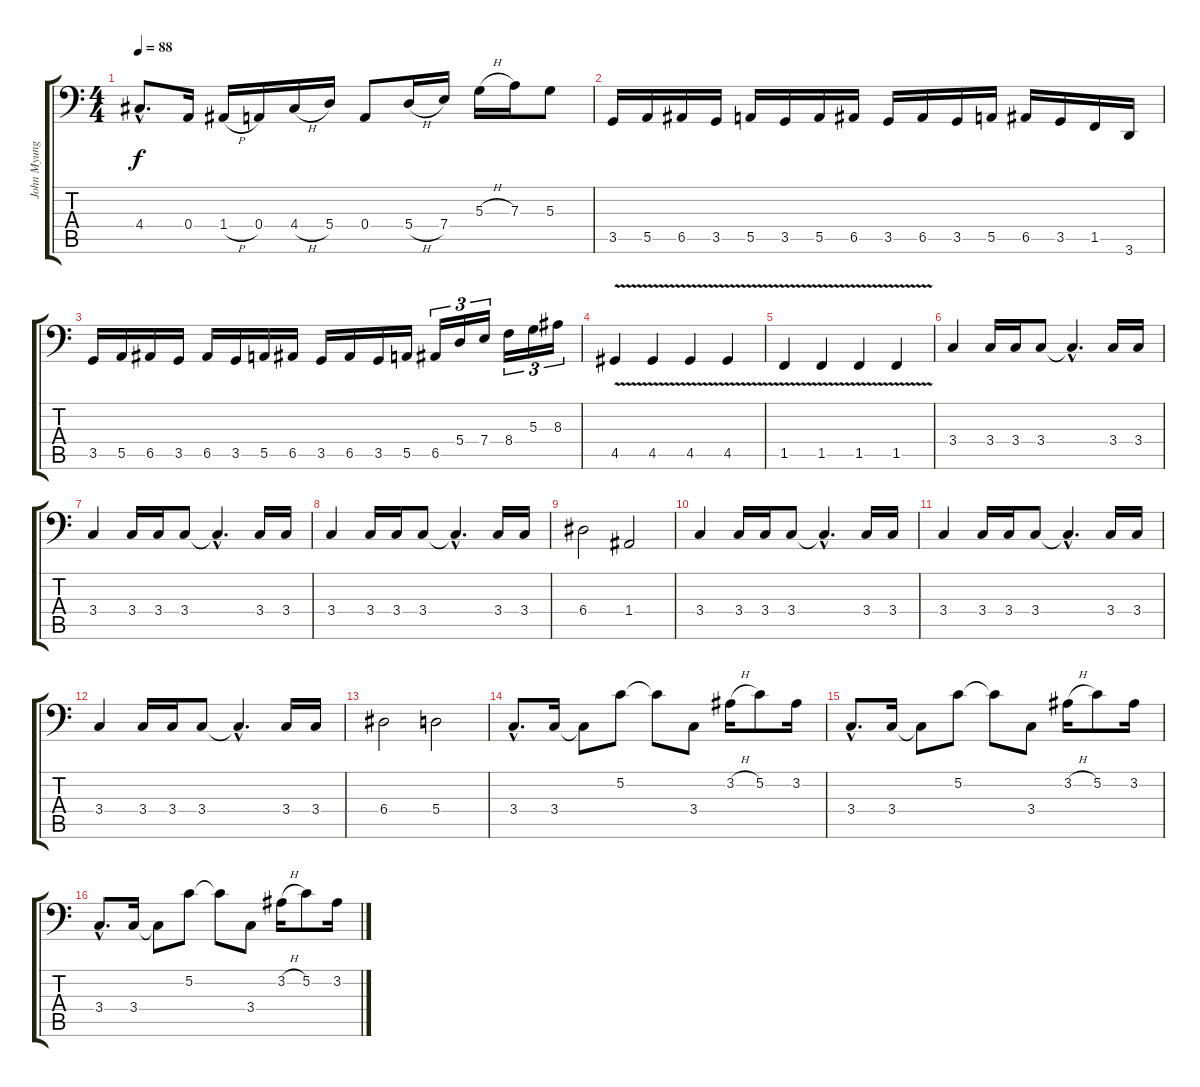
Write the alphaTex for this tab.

\track ("John Myung" "John Myung") {instrument electricbassfinger}
\staff {score tabs}
\tuning (C3 G2 D2 A1 E1 B0) {hide}
\ts (4 4)
\tempo 88
\clef f4
\ks c
4.4{hac}.8{d dy f} 0.4.16 1.4{h}.16 0.4.16 4.4{h}.16 5.4.16 0.4.8 5.4{h}.16 7.4.16 5.3{h}.16 7.3.16 5.3.8 |
3.5.16 5.5.16 6.5.16 3.5.16 5.5.16 3.5.16 5.5.16 6.5.16 3.5.16 6.5.16 3.5.16 5.5.16 6.5.16 3.5.16 1.5.16 3.6.16 |
3.5.16 5.5.16 6.5.16 3.5.16 6.5.16 3.5.16 5.5.16 6.5.16 3.5.16 6.5.16 3.5.16 5.5.16 6.5.16{tu (3 2)} 5.4.16{tu (3 2)} 7.4.16{tu (3 2)} 8.4.16{tu (3 2)} 5.3.16{tu (3 2)} 8.3.16{tu (3 2)} |
4.5{v}.4 4.5{v}.4 4.5{v}.4 4.5{v}.4 |
1.5{v}.4 1.5{v}.4 1.5{v}.4 1.5{v}.4 |
3.4.4 3.4.16 3.4.16 3.4.8 3.4{hac t}.4{d} 3.4.16 3.4.16 |
3.4.4 3.4.16 3.4.16 3.4.8 3.4{hac t}.4{d} 3.4.16 3.4.16 |
3.4.4 3.4.16 3.4.16 3.4.8 3.4{hac t}.4{d} 3.4.16 3.4.16 |
6.4.2 1.4.2 |
3.4.4 3.4.16 3.4.16 3.4.8 3.4{hac t}.4{d} 3.4.16 3.4.16 |
3.4.4 3.4.16 3.4.16 3.4.8 3.4{hac t}.4{d} 3.4.16 3.4.16 |
3.4.4 3.4.16 3.4.16 3.4.8 3.4{hac t}.4{d} 3.4.16 3.4.16 |
6.4.2 5.4.2 |
3.4{hac}.8{d} 3.4.16 3.4{t}.8 5.2.8 5.2{t}.8 3.4.8 3.2{h}.16 5.2.8 3.2.16 |
3.4{hac}.8{d} 3.4.16 3.4{t}.8 5.2.8 5.2{t}.8 3.4.8 3.2{h}.16 5.2.8 3.2.16 |
3.4{hac}.8{d} 3.4.16 3.4{t}.8 5.2.8 5.2{t}.8 3.4.8 3.2{h}.16 5.2.8 3.2.16
